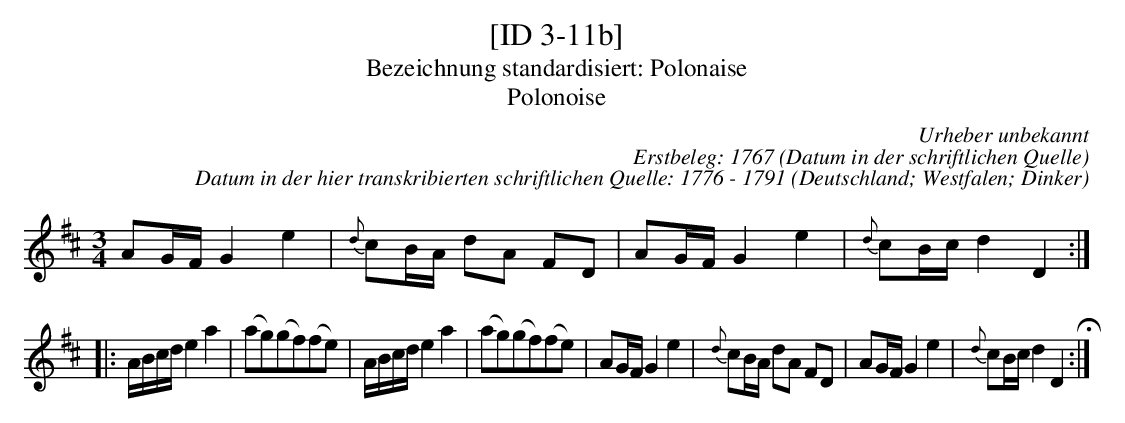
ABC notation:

X:1
T:[ID 3-11b]
T:Bezeichnung standardisiert: Polonaise
T:Polonoise
C:Urheber unbekannt
C:Erstbeleg: 1767 (Datum in der schriftlichen Quelle)
C:Datum in der hier transkribierten schriftlichen Quelle: 1776 - 1791
O:Deutschland; Westfalen; Dinker
M:3/4
L:1/16
K:D
A2GFG4e4 | {d}c2BA d2A2 F2D2 | A2GFG4e4 | {d}c2Bcd4D4 ::
ABcde4a4 | (a2g2)(g2f2)(f2e2) | ABcde4a4 | (a2g2)(g2f2)(f2e2) | A2GFG4e4 | {d}c2BA d2A2 F2D2 | A2GFG4e4 | {d}c2Bcd4D4 H:|
